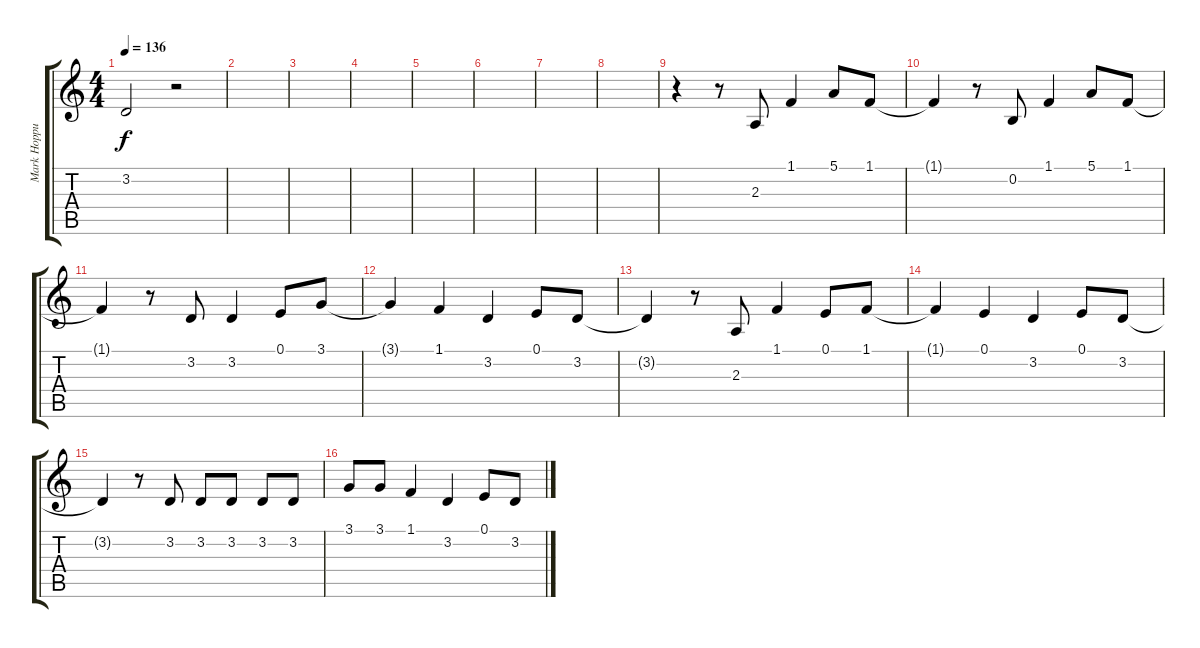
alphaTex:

\track ("Mark Hoppus (Vocals)" "Mark Hoppu") {instrument electricgrandpiano}
\staff {score tabs}
\tuning (E4 B3 G3 D3 A2 E2) {hide}
\ts (4 4)
\tempo 136
\clef g2
\ks c
3.2{t}.2{dy f} r.2 |
|
|
|
|
|
|
|
r.4 r.8 2.3.8 1.1.4 5.1.8 1.1.8 |
1.1{t}.4 r.8 0.2.8 1.1.4 5.1.8 1.1.8 |
1.1{t}.4 r.8 3.2.8 3.2.4 0.1.8 3.1.8 |
3.1{t}.4 1.1.4 3.2.4 0.1.8 3.2.8 |
3.2{t}.4 r.8 2.3.8 1.1.4 0.1.8 1.1.8 |
1.1{t}.4 0.1.4 3.2.4 0.1.8 3.2.8 |
3.2{t}.4 r.8 3.2.8 3.2.8 3.2.8 3.2.8 3.2.8 |
3.1.8 3.1.8 1.1.4 3.2.4 0.1.8 3.2.8
